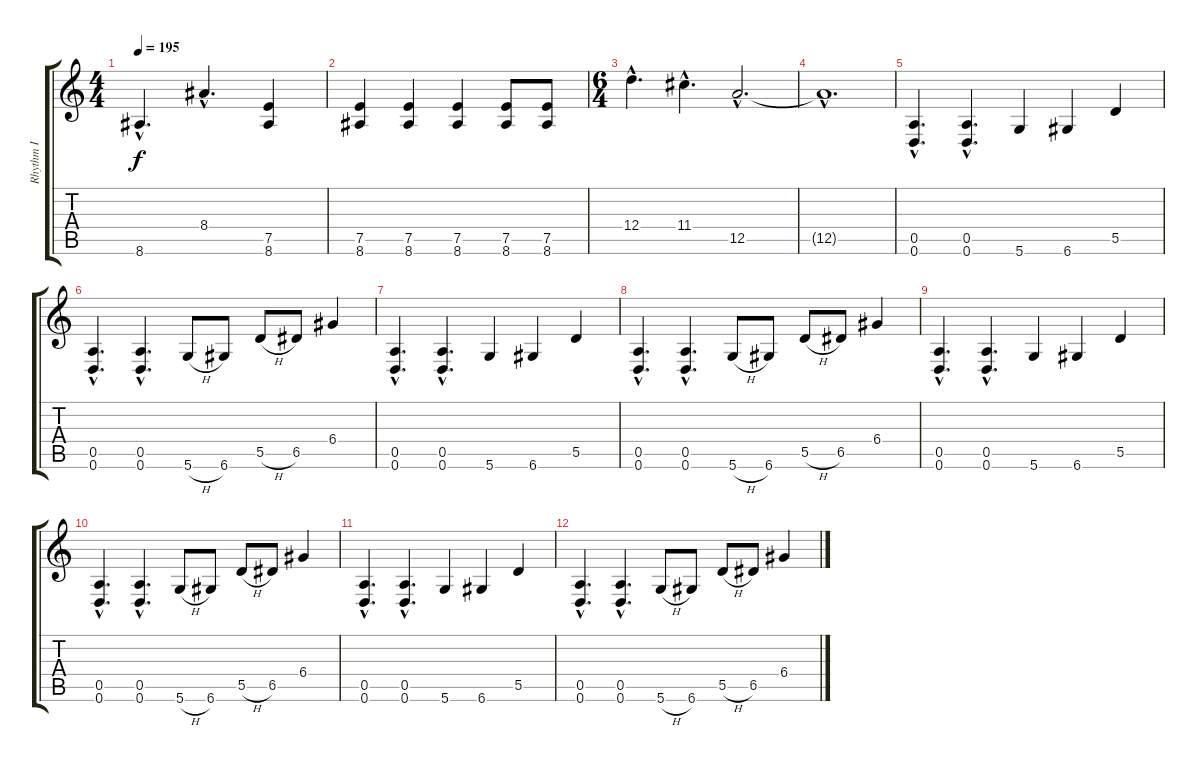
\track ("Rhythm I" "Rhythm I") {instrument overdrivenguitar}
\staff {score tabs}
\tuning (E4 B3 G3 D3 A2 D2) {hide}
\ts (4 4)
\tempo 195
\clef g2
\ks c
8.6{hac}.4{d dy f} 8.4{hac}.4{d} (7.5 8.6).4 |
(7.5 8.6).4 (7.5 8.6).4 (7.5 8.6).4 (7.5 8.6).8 (7.5 8.6).8 |
\ts (6 4)
12.4{hac}.4{d} 11.4{hac}.4{d} 12.5{hac}.2{d} |
12.5{hac t}.1{d} |
(0.5{hac} 0.6{hac}).4{d} (0.5{hac} 0.6{hac}).4{d} 5.6.4 6.6.4 5.5.4 |
(0.5{hac} 0.6{hac}).4{d} (0.5{hac} 0.6{hac}).4{d} 5.6{h}.8 6.6.8 5.5{h}.8 6.5.8 6.4.4 |
(0.5{hac} 0.6{hac}).4{d} (0.5{hac} 0.6{hac}).4{d} 5.6.4 6.6.4 5.5.4 |
(0.5{hac} 0.6{hac}).4{d} (0.5{hac} 0.6{hac}).4{d} 5.6{h}.8 6.6.8 5.5{h}.8 6.5.8 6.4.4 |
(0.5{hac} 0.6{hac}).4{d} (0.5{hac} 0.6{hac}).4{d} 5.6.4 6.6.4 5.5.4 |
(0.5{hac} 0.6{hac}).4{d} (0.5{hac} 0.6{hac}).4{d} 5.6{h}.8 6.6.8 5.5{h}.8 6.5.8 6.4.4 |
(0.5{hac} 0.6{hac}).4{d} (0.5{hac} 0.6{hac}).4{d} 5.6.4 6.6.4 5.5.4 |
(0.5{hac} 0.6{hac}).4{d} (0.5{hac} 0.6{hac}).4{d} 5.6{h}.8 6.6.8 5.5{h}.8 6.5.8 6.4.4
